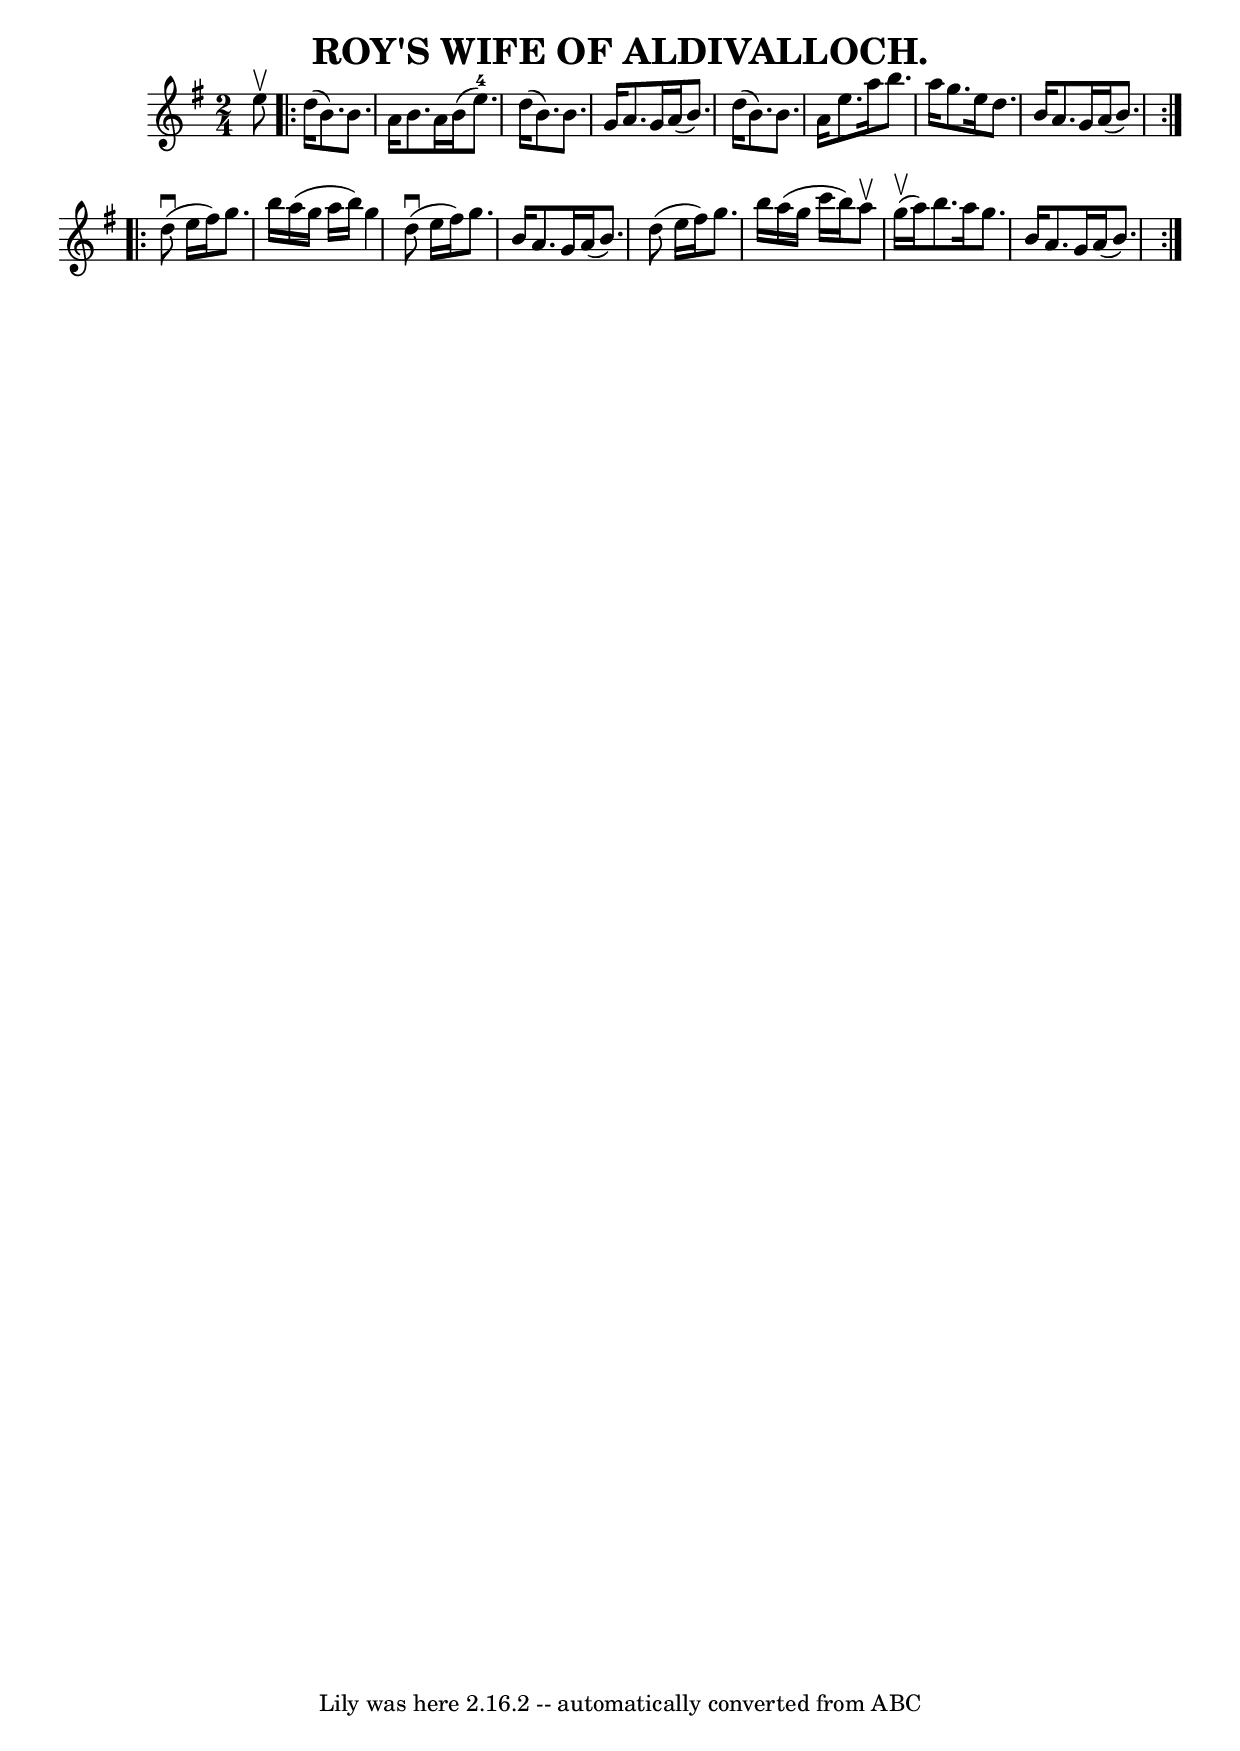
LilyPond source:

\version "2.16.2"
\include "Mammoth.ily"
\header {
  %% book = "Coles pg 26.7"
  crossRefNumber = "7"
  footnotes = "\\\\ROY'S WIFE. -- First couple join right hands and balance, [4 bars],\\\\down the centre [4 bars], balance at: the foot [4 bars],\\\\cross 4 hands with second couple, back with left hands [3 bars]"
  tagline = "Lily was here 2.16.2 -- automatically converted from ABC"
  title = "ROY'S WIFE OF ALDIVALLOCH."

}
voicedefault =  {


  \time 2/4 
  \key g \major e''8^\upbow 
  \repeat volta 2 {
    d''16 (b'8.)   
    b'8. a'16  |
    b'8. a'16 b'16 (e''8.-4) |
    
    d''16 (b'8.) b'8. g'16  |
    a'8. g'16 a'16 (b'8.) 
    |
    d''16 (b'8.) b'8. a'16  |
    e''8. a''16    
    b''8. a''16  |
    g''8. e''16 d''8. b'16  |
    a'8.    
    g'16 a'16 (b'8.) 
  }     
  \repeat volta 2 {
    d''8 (^\downbow e''16   
    fis''16) g''8. b''16  |
    a''16 (g''16 a''16 b''16) 
    g''4  |
    d''8 (^\downbow e''16 fis''16) g''8. b'16  
    |
    a'8. g'16 a'16 (b'8.) |
    d''8 (e''16    
    fis''16) g''8. b''16  |
    a''16 (g''16 c'''16 b''16) 
    a''8^\upbow g''16 (^\upbow a''16) |
    b''8. a''16    
    g''8. b'16  |
    a'8. g'16 a'16 (b'8.) 
  }   

}

\score{
  <<

    \context Staff="default"
    {
      \voicedefault 
      
    }

  >>
  \layout {
    
  }
  \midi {
  }

}
